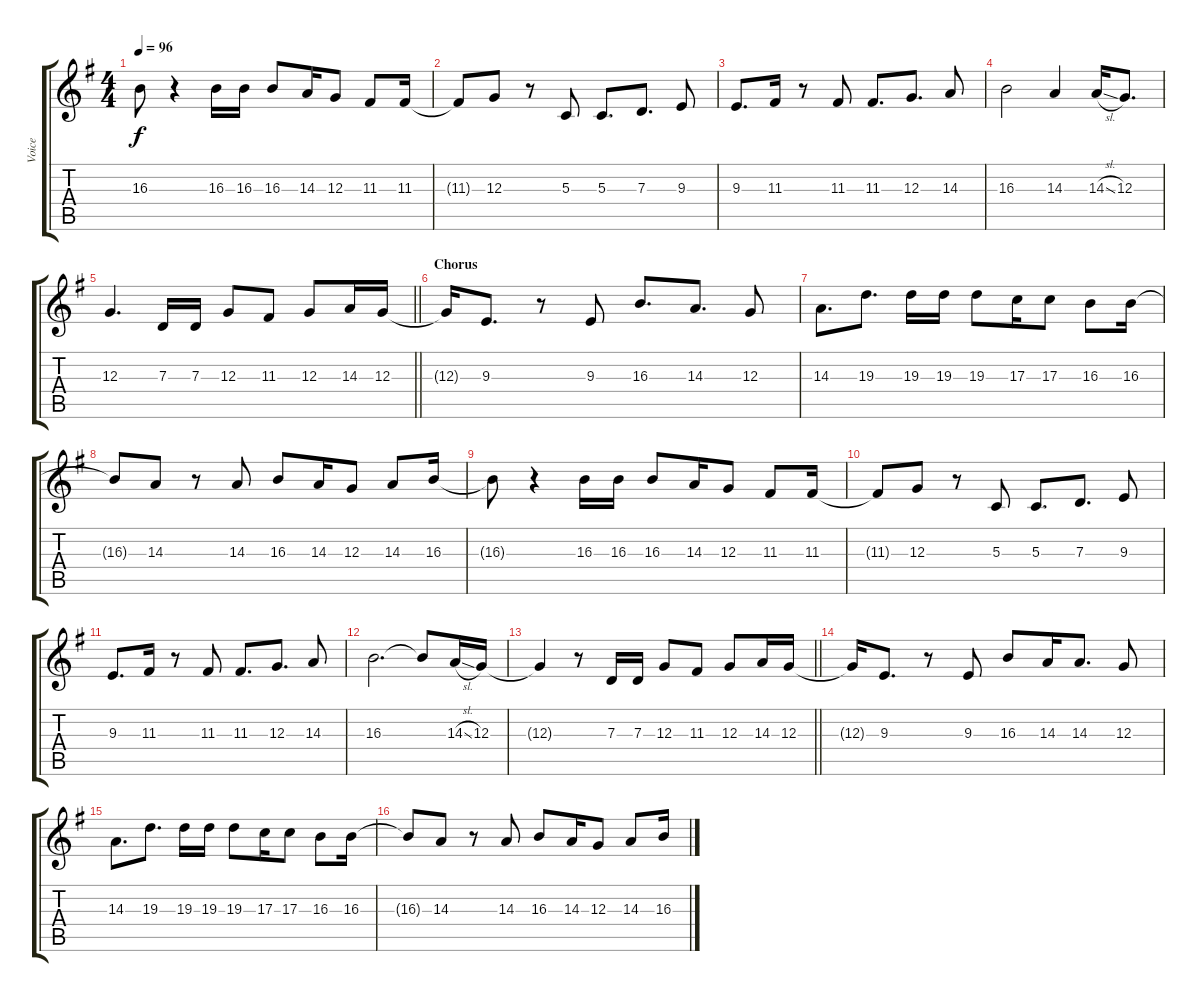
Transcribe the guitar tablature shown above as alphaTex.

\track ("Voice" "Voice") {instrument fx5brightness}
\staff {score tabs}
\tuning (E4 B3 G3 D3 A2 E2) {hide}
\ts (4 4)
\tempo 96
\clef g2
\ks g
16.3{t}.8{dy f} r.4 16.3.16 16.3.16 16.3.8 14.3.16 12.3.8 11.3.8 11.3.16 |
11.3{t}.8 12.3.8 r.8 5.3.8 5.3.8{d} 7.3.8{d} 9.3.8 |
9.3.8{d} 11.3.16 r.8 11.3.8 11.3.8{d} 12.3.8{d} 14.3.8 |
16.3.2 14.3.4 14.3{sl}.16 12.3.8{d} |
\barLineRight lightlight
12.3.4{d} 7.3.16 7.3.16 12.3.8 11.3.8 12.3.8 14.3.16 12.3.16 |
\section ("" "Chorus")
12.3{t}.16 9.3.8{d} r.8 9.3.8 16.3.8{d} 14.3.8{d} 12.3.8 |
14.3.8{d} 19.3.8{d} 19.3.16 19.3.16 19.3.8 17.3.16 17.3.8 16.3.8 16.3.16 |
16.3{t}.8 14.3.8 r.8 14.3.8 16.3.8 14.3.16 12.3.8 14.3.8 16.3.16 |
16.3{t}.8 r.4 16.3.16 16.3.16 16.3.8 14.3.16 12.3.8 11.3.8 11.3.16 |
11.3{t}.8 12.3.8 r.8 5.3.8 5.3.8{d} 7.3.8{d} 9.3.8 |
9.3.8{d} 11.3.16 r.8 11.3.8 11.3.8{d} 12.3.8{d} 14.3.8 |
16.3.2{d} 16.3{t}.8 14.3{sl}.16 12.3.16 |
\barLineRight lightlight
12.3{t}.4 r.8 7.3.16 7.3.16 12.3.8 11.3.8 12.3.8 14.3.16 12.3.16 |
\section ("" "")
12.3{t}.16 9.3.8{d} r.8 9.3.8 16.3.8 14.3.16 14.3.8{d} 12.3.8 |
14.3.8{d} 19.3.8{d} 19.3.16 19.3.16 19.3.8 17.3.16 17.3.8 16.3.8 16.3.16 |
16.3{t}.8 14.3.8 r.8 14.3.8 16.3.8 14.3.16 12.3.8 14.3.8 16.3.16
